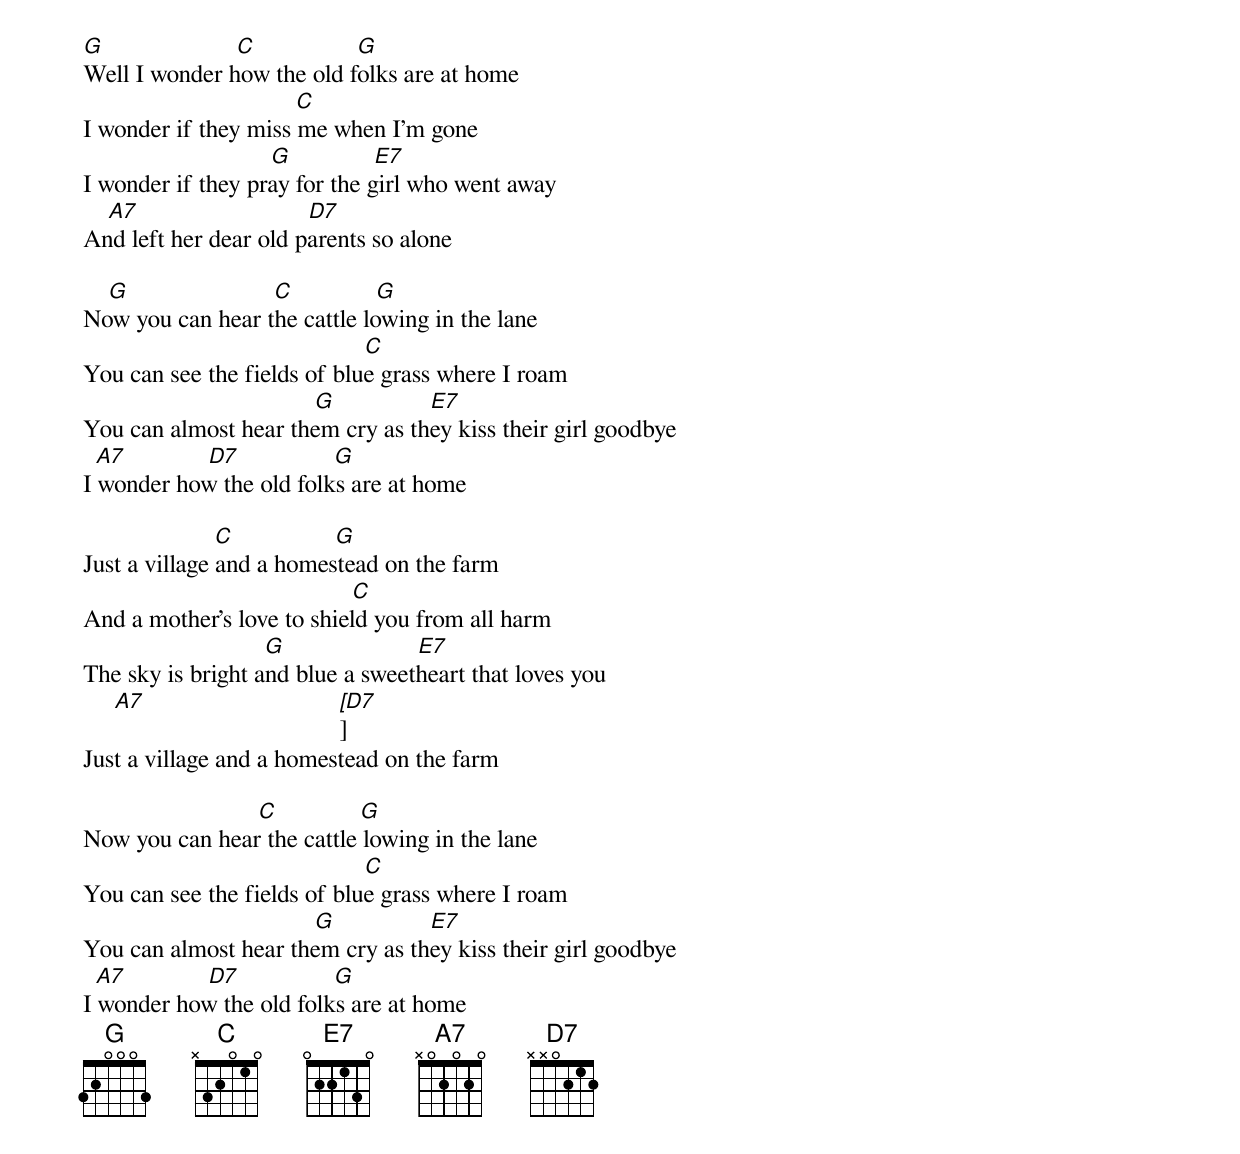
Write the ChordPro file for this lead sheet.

[G]                     [C]                [G]
Well I wonder how the old folks are at home
                                  [C]
I wonder if they miss me when I'm gone
                              [G]             [E7]
I wonder if they pray for the girl who went away
    [A7]                           [D7]
And left her dear old parents so alone

    [G]                       [C]             [G]
Now you can hear the cattle lowing in the lane
                                             [C]
You can see the fields of blue grass where I roam
                                     [G]               [E7]
You can almost hear them cry as they kiss their girl goodbye
  [A7]             [D7]               [G]
I wonder how the old folks are at home

                     [C]                [G]
Just a village and a homestead on the farm
                                           [C]
And a mother's love to shield you from all harm
                             [G]                     [E7]
The sky is bright and blue a sweetheart that loves you
     [A7]                               [[D7]]
Just a village and a homestead on the farm

                            [C]             [G]
Now you can hear the cattle lowing in the lane
                                             [C]
You can see the fields of blue grass where I roam
                                     [G]               [E7]
You can almost hear them cry as they kiss their girl goodbye
  [A7]             [D7]               [G]
I wonder how the old folks are at home
